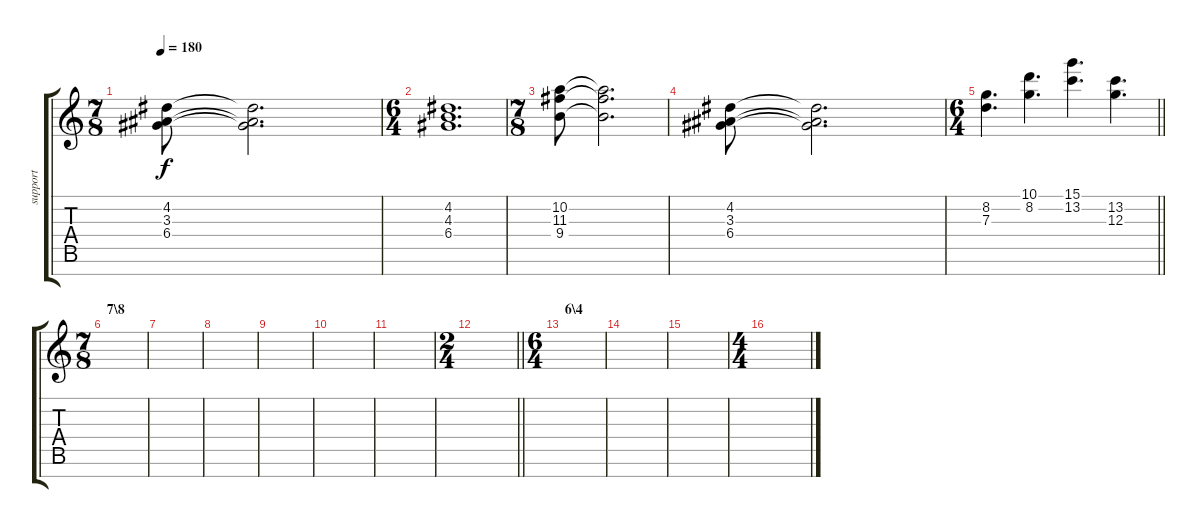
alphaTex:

\track ("support" "support") {instrument electricguitarclean}
\staff {score tabs}
\tuning (E4 B3 G3 D3 A2 E2 B1) {hide}
\ts (7 8)
\tempo 180
\clef g2
\ks c
(4.2 3.3 6.4).8{dy f} (4.2{t} 3.3{t} 6.4{t}).2{d} |
\ts (6 4)
(4.2 4.3 6.4).1{d} |
\ts (7 8)
(10.2 11.3 9.4).8 (10.2{t} 11.3{t} 9.4{t}).2{d} |
(4.2 3.3 6.4).8 (4.2{t} 3.3{t} 6.4{t}).2{d} |
\ts (6 4)
\barLineRight lightlight
(8.2 7.3).4{d} (10.1 8.2).4{d} (15.1 13.2).4{d} (13.2 12.3).4{d} |
\ts (7 8)
\section ("" "7\\8")
|
|
|
|
|
|
\ts (2 4)
\barLineRight lightlight
|
\ts (6 4)
\section ("" "6\\4")
|
|
|
\ts (4 4)
